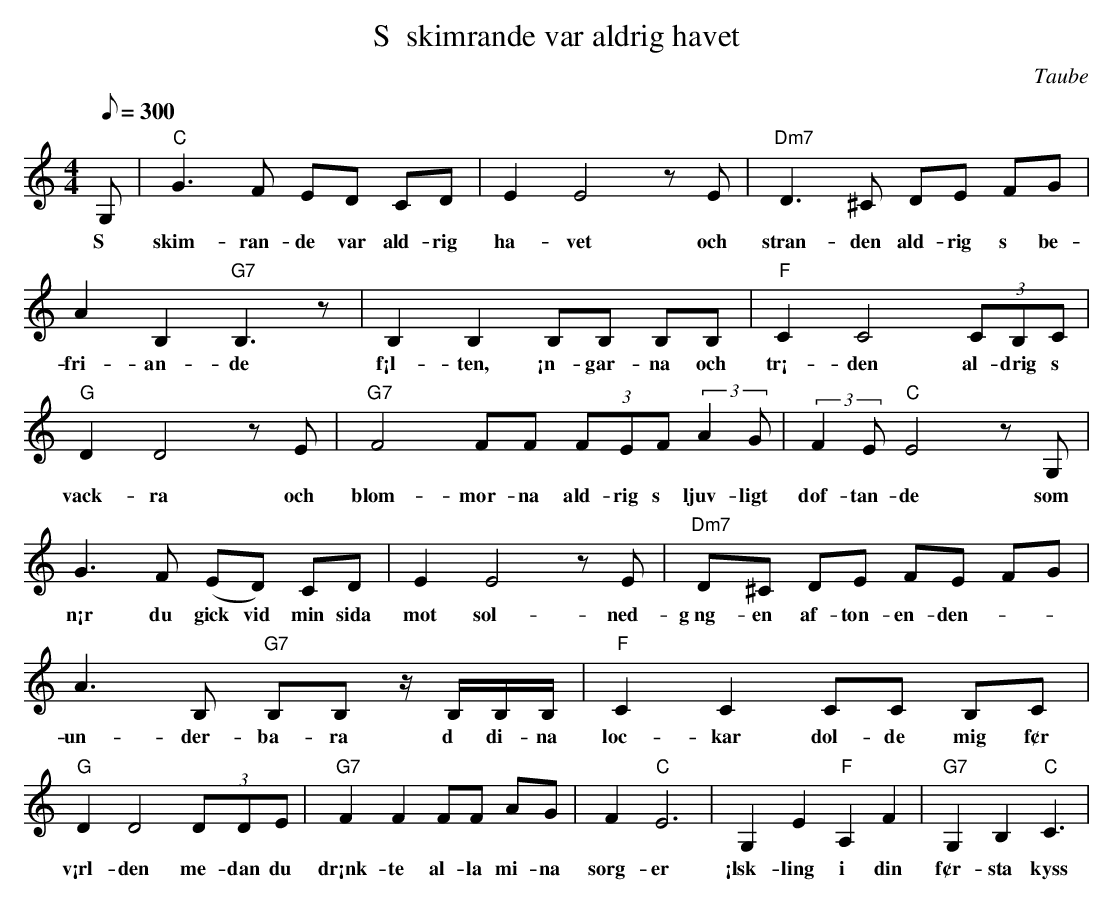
X:1
T:S  skimrande var aldrig havet
C:Taube
M:4/4
L:1/8
Q:300
K:C
   G,|"C" G3 F ED CD|E2 E4 z E|"Dm7" D3 ^C DE FG|A2 B,2 "G7" B,3 z|B,2 B,2 B,B, B,B,|"F" C2 C4 (3 CB,C|
w: S  skim-ran-de var ald-rig ha-vet och stran-den ald-rig s  be-fri-an-de f¡l-ten, ¡n-gar-na och tr¡-den al-drig s
"G" D2 D4 z E|"G7" F4 FF (3FEF (3:1:2 A2 G|(3:1:2 F2E "C" E4 z G,|G3 F (ED) CD|E2 E4 z E|"Dm7" D^C DE FE FG|
w:  vack-ra och blom-mor-na ald-rig s  ljuv-ligt dof-tan-de som n¡r du gick vid min sida mot sol-ned-g ng-en af-ton-en-den-
A3 B, "G7" B,B, z/2 B,/2B,/2B,/2|"F" C2 C2 CC B,C|"G" D2 D4 (3 DDE|"G7" F2 F2 FF AG|F2 "C" E6|G,2 E2 "F" A,2 F2|"G7" G,2 B,2 "C" C3|
w:un-der-ba-ra d  di-na loc-kar dol-de mig f¢r v¡rl-den me-dan du dr¡nk-te al-la mi-na sorg-er ¡lsk-ling i din f¢r-sta kyss
